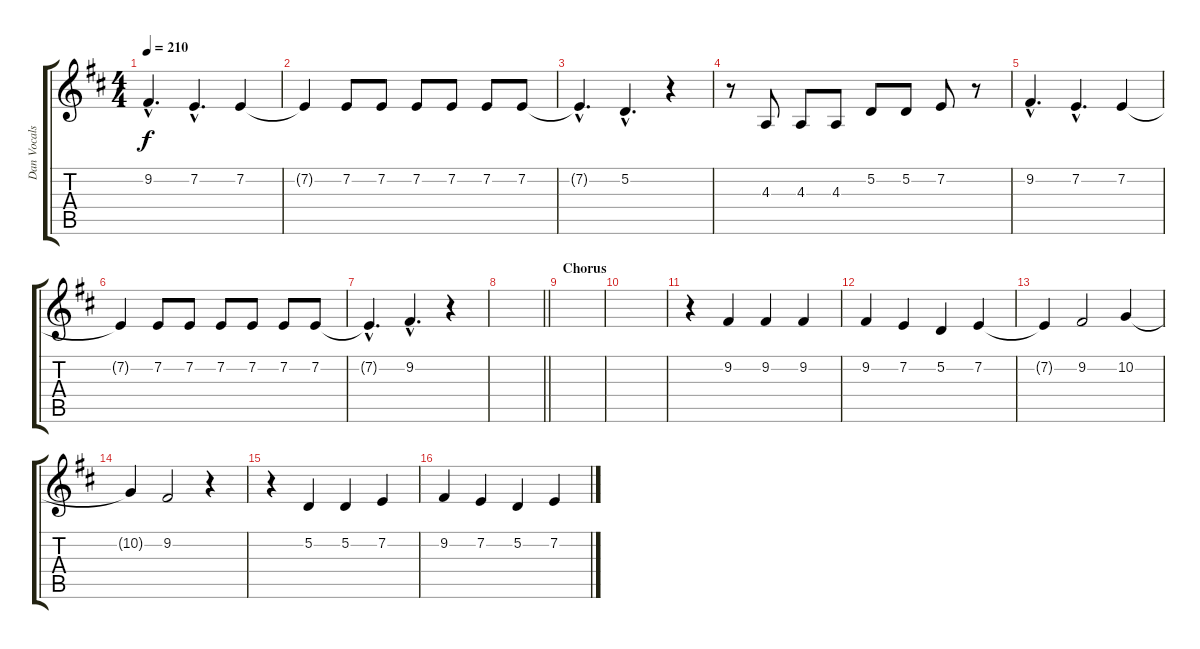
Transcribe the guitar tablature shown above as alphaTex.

\track ("Dan Vocals" "Dan Vocals") {instrument oboe}
\staff {score tabs}
\tuning (D4 A3 F3 C3 G2 D2) {hide}
\ts (4 4)
\tempo 210
\clef g2
\ks d
9.2{hac}.4{d dy f} 7.2{hac}.4{d} 7.2.4 |
7.2{t}.4 7.2.8 7.2.8 7.2.8 7.2.8 7.2.8 7.2.8 |
7.2{hac t}.4{d} 5.2{hac}.4{d} r.4 |
r.8 4.3.8 4.3.8 4.3.8 5.2.8 5.2.8 7.2.8 r.8 |
9.2{hac}.4{d} 7.2{hac}.4{d} 7.2.4 |
7.2{t}.4 7.2.8 7.2.8 7.2.8 7.2.8 7.2.8 7.2.8 |
7.2{hac t}.4{d} 9.2{hac}.4{d} r.4 |
\barLineRight lightlight
|
\section ("" "Chorus")
|
|
r.4 9.2.4 9.2.4 9.2.4 |
9.2.4 7.2.4 5.2.4 7.2.4 |
7.2{t}.4 9.2.2 10.2.4 |
10.2{t}.4 9.2.2 r.4 |
r.4 5.2.4 5.2.4 7.2.4 |
9.2.4 7.2.4 5.2.4 7.2.4
